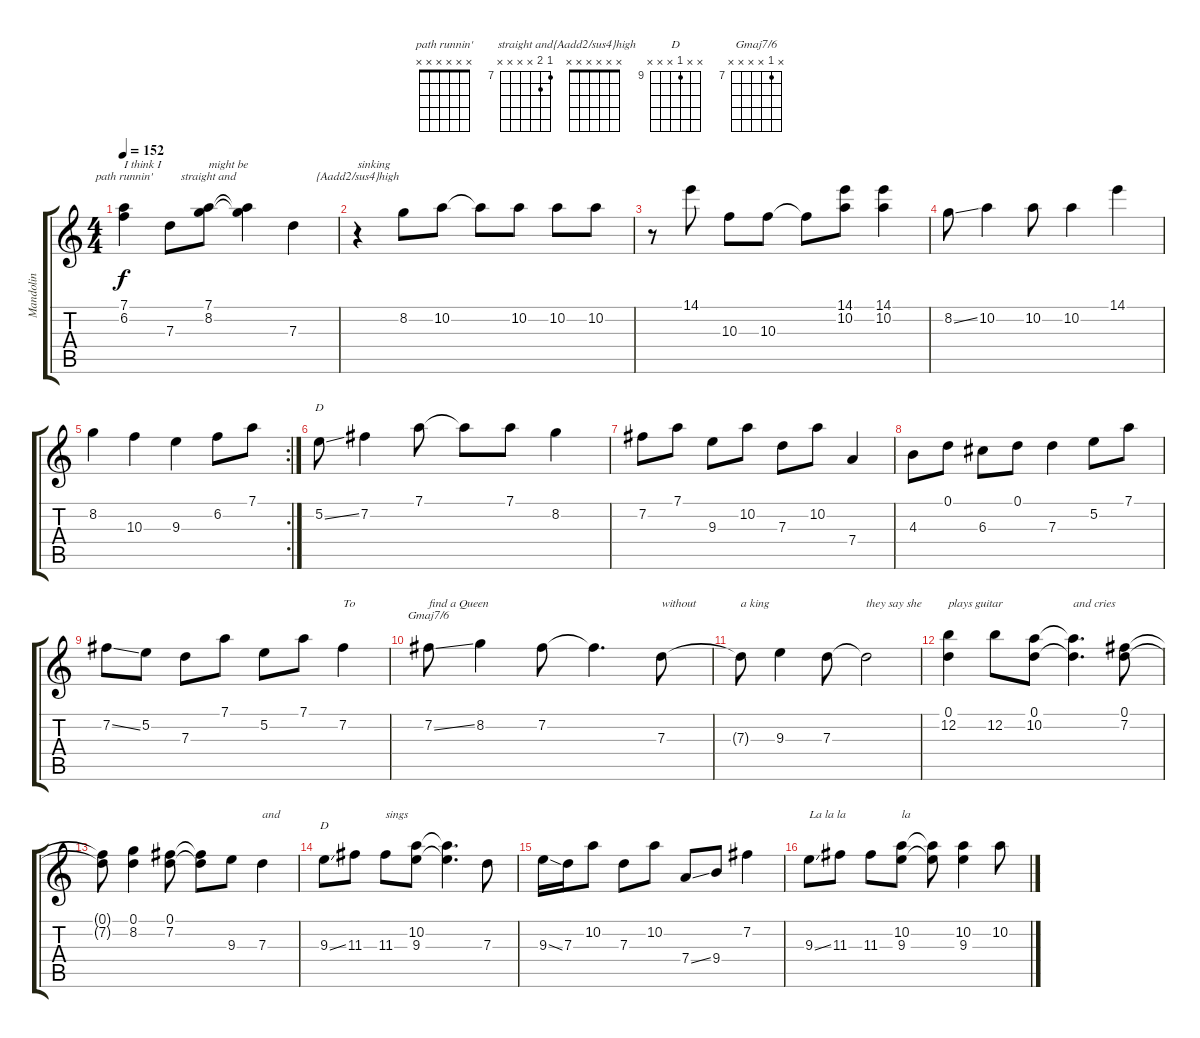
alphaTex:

\track ("Mandolin" "Mandolin") {instrument electricguitarclean}
\staff {score tabs}
\tuning (D4 B3 G3 D3 A2 D2) {hide}
\chord ("path runnin'" x x x x x x)
\chord ("straight and" 7 8 x x x x) {firstfret 7}
\chord ("{Aadd2/sus4}high" x x x x x x)
\chord ("D" x 5 x x x x)
\chord ("Gmaj7/6" x 7 x x x x) {firstfret 7}
\chord ("D" x x 9 x x x) {firstfret 9}
\ts (4 4)
\tempo 152
\clef g2
\ks c
(7.1{t} 6.2{t}).4{ch "path runnin'" txt "I think I" dy f} 7.3.8 (7.1 8.2).8{ch "straight and" txt "might be"} (7.1{t} 8.2{t}).4 7.3.4 |
r.4{ch "{Aadd2/sus4}high" txt "sinking"} 8.2.8 10.2.8 10.2{t}.8 10.2.8 10.2.8 10.2.8 |
r.8 14.1.8 10.3.8 10.3.8 10.3{t}.8 (14.1 10.2).8 (14.1 10.2).4 |
8.2{ss}.8 10.2.4 10.2.8 10.2.4 14.1.4 |
\rc 2
8.2.4 10.3.4 9.3.4 6.2.8 7.1.8 |
5.2{ss}.8{ch "D"} 7.2.4 7.1.8 7.1{t}.8 7.1.8 8.2.4 |
7.2.8 7.1.8 9.3.8 10.2.8 7.3.8 10.2.8 7.4.4 |
4.3.8 0.1.8 6.3.8 0.1.8 7.3.4 5.2.8 7.1.8 |
7.2{ss}.8 5.2.8 7.3.8 7.1.8 5.2.8 7.1.8 7.2.4{txt "To"} |
7.2{ss}.8{ch "Gmaj7/6" txt "find a Queen"} 8.2.4 7.2.8 7.2{t}.4{d} 7.3.8{txt "without"} |
7.3{t}.8{txt "a king"} 9.3.4 7.3.8 7.3{t}.2{txt "they say she"} |
(0.1 12.2).4{txt "plays guitar"} 12.2.8 (0.1 10.2).8 (0.1{t} 10.2{t}).4{d txt "and cries"} (0.1 7.2).8 |
(0.1{t} 7.2{t}).8 (0.1 8.2).4 (0.1 7.2).8 (0.1{t} 7.2{t}).8 9.3.8 7.3.4{txt "and"} |
9.3{ss}.8{ch "D"} 11.3.8 11.3.8{txt "sings"} (10.2 9.3).8 (10.2{t} 9.3{t}).4{d} 7.3.8 |
9.3{ss}.16 7.3.16 10.2.8 7.3.8 10.2.8 7.4{ss}.8 9.4.8 7.2.4 |
9.3{ss}.8{txt "La la la"} 11.3.8 11.3.8 (10.2 9.3).8{txt "la"} (10.2{t} 9.3{t}).8 (10.2 9.3).4 10.2.8
